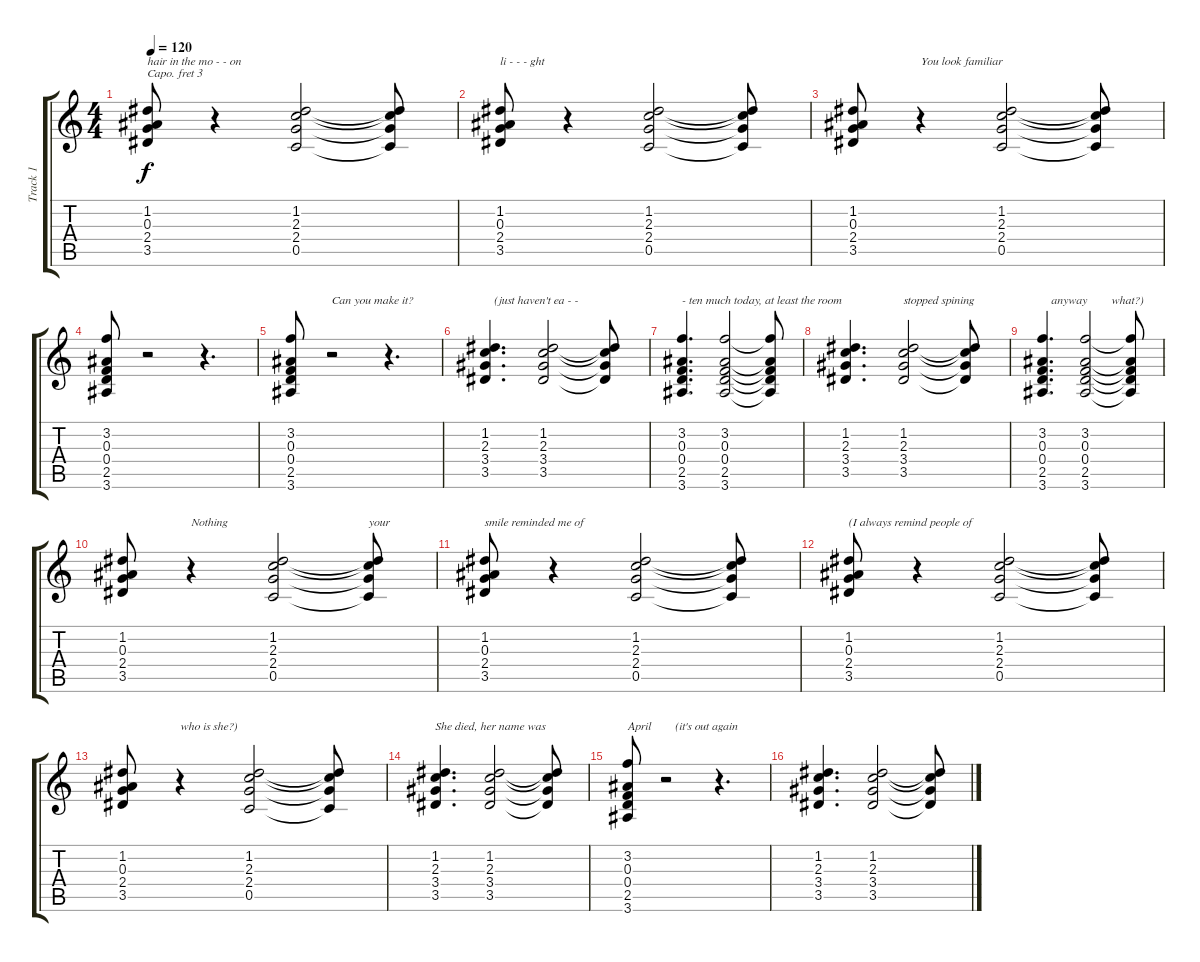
\track ("Track 1" "Track 1") {instrument acousticguitarsteel}
\staff {score tabs}
\capo 3
\tuning (E4 B3 G3 D3 A2 E2) {hide}
\ts (4 4)
\tempo 120
\clef g2
\ks c
(1.2 0.3 2.4 3.5).8{txt "hair in the mo - - on" dy f} r.4 (1.2 2.3 2.4 0.5).2 (1.2{t} 2.3{t} 2.4{t} 0.5{t}).8 |
(1.2 0.3 2.4 3.5).8{txt "li - - - ght"} r.4 (1.2 2.3 2.4 0.5).2 (1.2{t} 2.3{t} 2.4{t} 0.5{t}).8 |
(1.2 0.3 2.4 3.5).8 r.4{txt "You look familiar"} (1.2 2.3 2.4 0.5).2 (1.2{t} 2.3{t} 2.4{t} 0.5{t}).8 |
(3.2 0.3 0.4 2.5 3.6).8 r.2 r.4{d} |
(3.2 0.3 0.4 2.5 3.6).8 r.2{txt "Can you make it?"} r.4{d} |
(1.2 2.3 3.4 3.5).4{d txt "   (just haven't ea - -"} (1.2 2.3 3.4 3.5).2 (1.2{t} 2.3{t} 3.4{t} 3.5{t}).8 |
(3.2 0.3 0.4 2.5 3.6).4{d txt "- ten much today, at least the room"} (3.2 0.3 0.4 2.5 3.6).2 (3.2{t} 0.3{t} 0.4{t} 2.5{t} 3.6{t}).8 |
(1.2 2.3 3.4 3.5).4{d} (1.2 2.3 3.4 3.5).2{txt "stopped spining"} (1.2{t} 2.3{t} 3.4{t} 3.5{t}).8 |
(3.2 0.3 0.4 2.5 3.6).4{d txt "   anyway        what?)"} (3.2 0.3 0.4 2.5 3.6).2 (3.2{t} 0.3{t} 0.4{t} 2.5{t} 3.6{t}).8 |
(1.2 0.3 2.4 3.5).8 r.4{txt "Nothing"} (1.2 2.3 2.4 0.5).2 (1.2{t} 2.3{t} 2.4{t} 0.5{t}).8{txt "your"} |
(1.2 0.3 2.4 3.5).8{txt "smile reminded me of"} r.4 (1.2 2.3 2.4 0.5).2 (1.2{t} 2.3{t} 2.4{t} 0.5{t}).8 |
(1.2 0.3 2.4 3.5).8{txt "(I always remind people of"} r.4 (1.2 2.3 2.4 0.5).2 (1.2{t} 2.3{t} 2.4{t} 0.5{t}).8 |
(1.2 0.3 2.4 3.5).8 r.4{txt "who is she?)"} (1.2 2.3 2.4 0.5).2 (1.2{t} 2.3{t} 2.4{t} 0.5{t}).8 |
(1.2 2.3 3.4 3.5).4{d txt "She died, her name was"} (1.2 2.3 3.4 3.5).2 (1.2{t} 2.3{t} 3.4{t} 3.5{t}).8 |
(3.2 0.3 0.4 2.5 3.6).8{txt "April"} r.2{txt "   (it's out again"} r.4{d} |
(1.2 2.3 3.4 3.5).4{d} (1.2 2.3 3.4 3.5).2 (1.2{t} 2.3{t} 3.4{t} 3.5{t}).8
